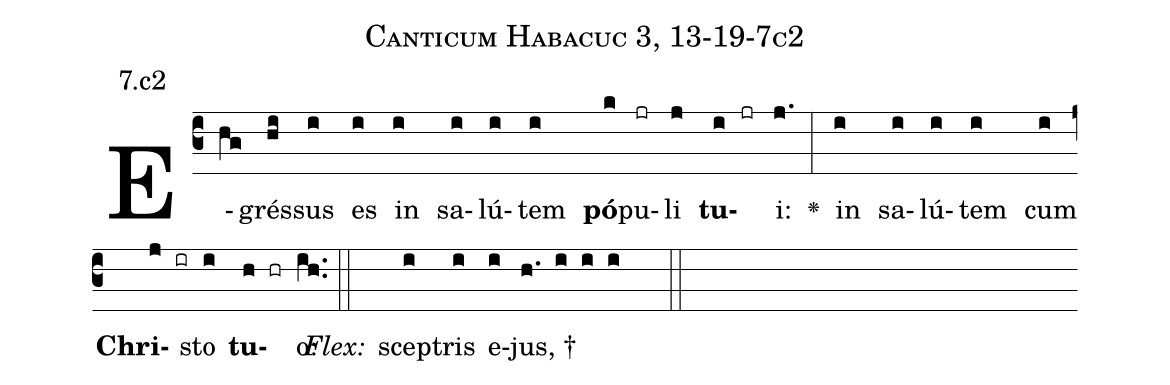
name: Canticum Habacuc 3, 13-19-7c2;
annotation: 7.c2;
%%
(c3)E(hg)grés(hi)sus(i) es(i) in(i) sa(i)lú(i)tem(i) <b>pó</b>(k)pu(jr)li(j) <b>tu</b>(i jr)i:(j.) <v>\greheightstar</v>(:) in(i) sa(i)lú(i)tem(i) cum(i) <b>Chri</b>(j ir)sto(i) <b>tu</b>(h hr)o:(ih..) (::)
<i>Flex:</i>()  scep(i)tris(i) e(i)jus, †(h. i i i  ::)

%E(i) u(i) o(j) u(i) a(h) e.(ih..) (::)
